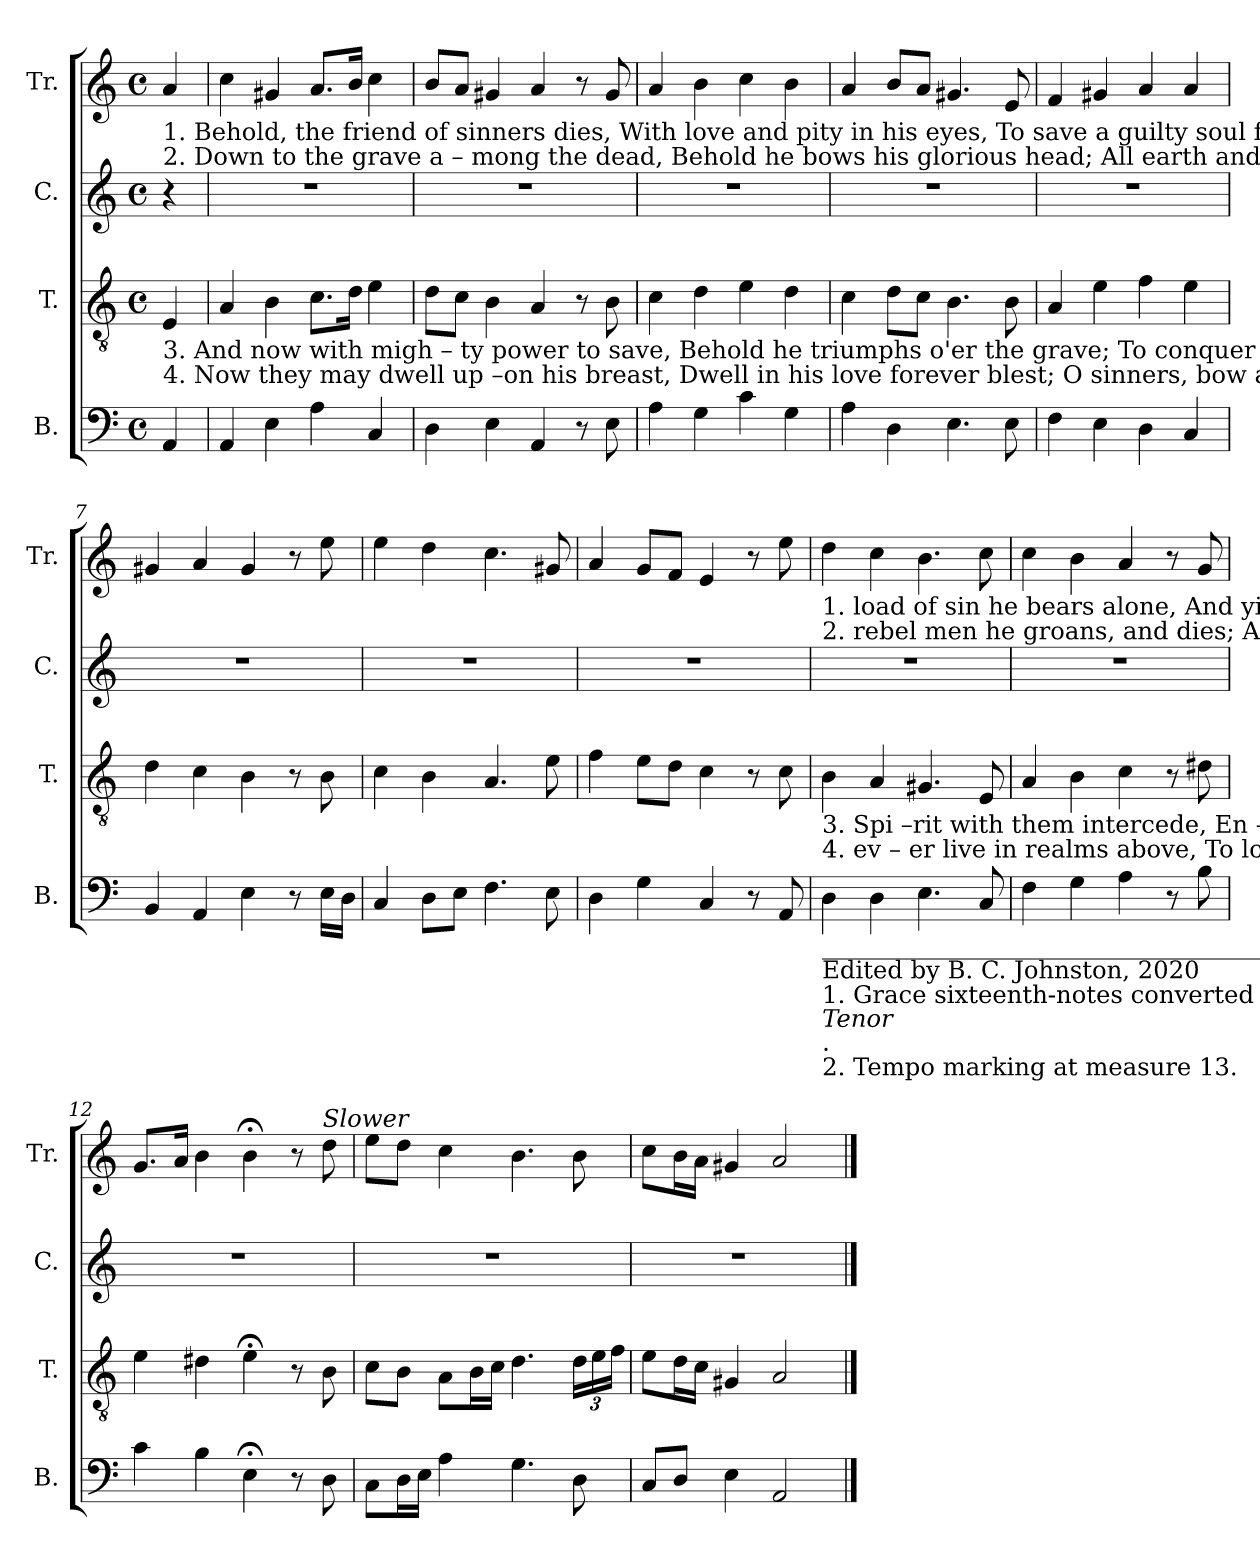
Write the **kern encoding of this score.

**kern	**kern	**kern	**kern
*part4	*part3	*part2	*part1
*staff4	*staff3	*staff2	*staff1
*I"B.	*I"T.	*I"C.	*I"Tr.
*I'B.	*I'T.	*I'C.	*I'Tr.
*clefF4	*clefGv2	*clefG2	*clefG2
*k[]	*k[]	*k[]	*k[]
*M4/4	*M4/4	*M4/4	*M4/4
*met(c)	*met(c)	*met(c)	*met(c)
*MM90	*MM90	*MM90	*MM90
=1	=1	=1	=1
!	!	!	!LO:TX:b:t=1. Behold,  the  friend  of     sinners   dies,   With  love and pity   in   his    eyes,  To save a guilty soul from death!   O      sinners,   hear   his    dying  groan,  Your
!	!	!	!LO:TX:b:t=2. Down to the  grave   a – mong the dead,   Behold  he  bows his glorious head;  All earth and hell against him too!  For    re  – bel  men,  he  prays, he cries;   For
!	!LO:TX:b:t=3. And now with migh – ty  power to save,  Behold he triumphs o'er the grave;  To conquer death and save from hell;  And  still  he     doth  for  sinners  plead,  His	!	!
!	!LO:TX:b:t=4. Now they may dwell  up –on his breast,   Dwell  in  his  love  forever  blest;    O sinners, bow and love his name;   Come now and   taste  his   dying    love,  And	!	!
4AA!/	4E!/	4r	4a!/
=2	=2	=2	=2
4AA!/	4A!/	1r	4cc!\
4E!\	4B!\	.	4g#X!/
4A!\	8.c!\L	.	8.a!/L
.	16d!\Jk	.	16b!/Jk
4C!/	4e!\	.	4cc!\
=3	=3	=3	=3
4D!\	8d!\L	1r	8b!/L
.	8c!\J	.	8a!/J
4E!\	4B!\	.	4g#X!/
4AA!/	4A!/	.	4a!/
8r	8r	.	8r
8E!\	8B!\	.	8g#!/
=4	=4	=4	=4
4A!\	4c!\	1r	4a!/
4G!\	4d!\	.	4b!\
4c!\	4e!\	.	4cc!\
4G!\	4d!\	.	4b!\
=5	=5	=5	=5
4A!\	4c!\	1r	4a!/
4D!\	8d!\L	.	8b!/L
.	8c!\J	.	8a!/J
4.E!\	4.B!\	.	4.g#X!/
8E!\	8B!\	.	8e!/
=6	=6	=6	=6
4F!\	4A!/	1r	4f!/
4E!\	4e!\	.	4g#X!/
4D!\	4f!\	.	4a!/
4C!/	4e!\	.	4a!/
=7	=7	=7	=7
4BB!/	4d!\	1r	4g#X!/
4AA!/	4c!\	.	4a!/
4E!\	4B!\	.	4g#!/
8r	8r	.	8r
16E!\LL	8B!\	.	8ee!\
16D!\JJ	.	.	.
=8	=8	=8	=8
4C!/	4c!\	1r	4ee!\
8D!\L	4B!\	.	4dd!\
8E!\J	.	.	.
4.F!\	4.A!/	.	4.cc!\
8E!\	8e!\	.	8g#X!/
=9	=9	=9	=9
4D!\	4f!\	1r	4a!/
4G!\	8e!\L	.	8g!/L
.	8d!\J	.	8f!/J
4C!/	4c!\	.	4e!/
8r	8r	.	8r
8AA!/	8c!\	.	8ee!\
!!LO:LB:g=z
=10	=10	=10	=10
!	!	!	!LO:TX:b:t=1. load  of  sin   he   bears  alone,     And  yields  for you,   And  yields    for        you   his          life      and  breath.
!	!	!	!LO:TX:b:t=2. rebel  men he groans, and dies;     All    this    for you,    All    this,      O         wretched         souls,   for    you.
!	!LO:TX:b:t=3. Spi –rit  with  them  intercede,     En – treat – ing them,   En – treat   –   ing       them   in         heaven    to  dwell.	!	!
!	!LO:TX:b:t=4. ev – er   live  in  realms above,     To   love  and  praise,   To    love        and      praise  the       slaughtered  Lamb.	!	!
!LO:TX:b:t=_______________________________________________________________________	!	!	!
!LO:TX:b:t=Edited by B. C. Johnston, 2020	!	!	!
!LO:TX:b:t=1. Grace sixteenth-notes converted to normal sixteenth-notes in measure 13,	!	!	!
!LO:TX:b:i:t=Tenor	!	!	!
!LO:TX:b:t=.	!	!	!
!LO:TX:b:t=2. Tempo marking at measure 13.	!	!	!
4D!\	4B!\	1r	4dd!\
4D!\	4A!/	.	4cc!\
4.E!\	4.G#X!/	.	4.b!\
8C!/	8E!/	.	8cc!\
=11	=11	=11	=11
4F!\	4A!/	1r	4cc!\
4G!\	4B!\	.	4b!\
4A!\	4c!\	.	4a!/
8r	8r	.	8r
8B!\	8d#X!\	.	8g!/
=12	=12	=12	=12
4c!\	4e!\	1r	8.g!/L
.	.	.	16a!/Jk
4B!\	4d#X!\	.	4b!\
4E;<!\	4e;<!\	.	4b;<!\
8r	8r	.	8r
*	*	*	*MM60
!	!	!	!LO:TX:a:i:t=Slower
8D!\	8B!\	.	8dd!\
=13	=13	=13	=13
8C!\L	8c!\L	1r	8ee!\L
16D!\L	8B!\J	.	8dd!\J
16E!\JJ	.	.	.
4A!\	8A!\L	.	4cc!\
.	16B!\L	.	.
.	16c!\JJ	.	.
4.G!\	4.d!\	.	4.b!\
*	*Xbrackettup	*	*
8D!\	24d!\LL	.	8b!\
.	24e!\	.	.
.	24f!\JJ	.	.
=14	=14	=14	=14
8C!/L	8e!\L	1r	8cc!\L
8D!/J	16d!\L	.	16b!\L
.	16c!\JJ	.	16a!\JJ
4E!\	4G#X!/	.	4g#X!/
2AA!/	2A!/	.	2a!/
==	==	==	==
*-	*-	*-	*-
